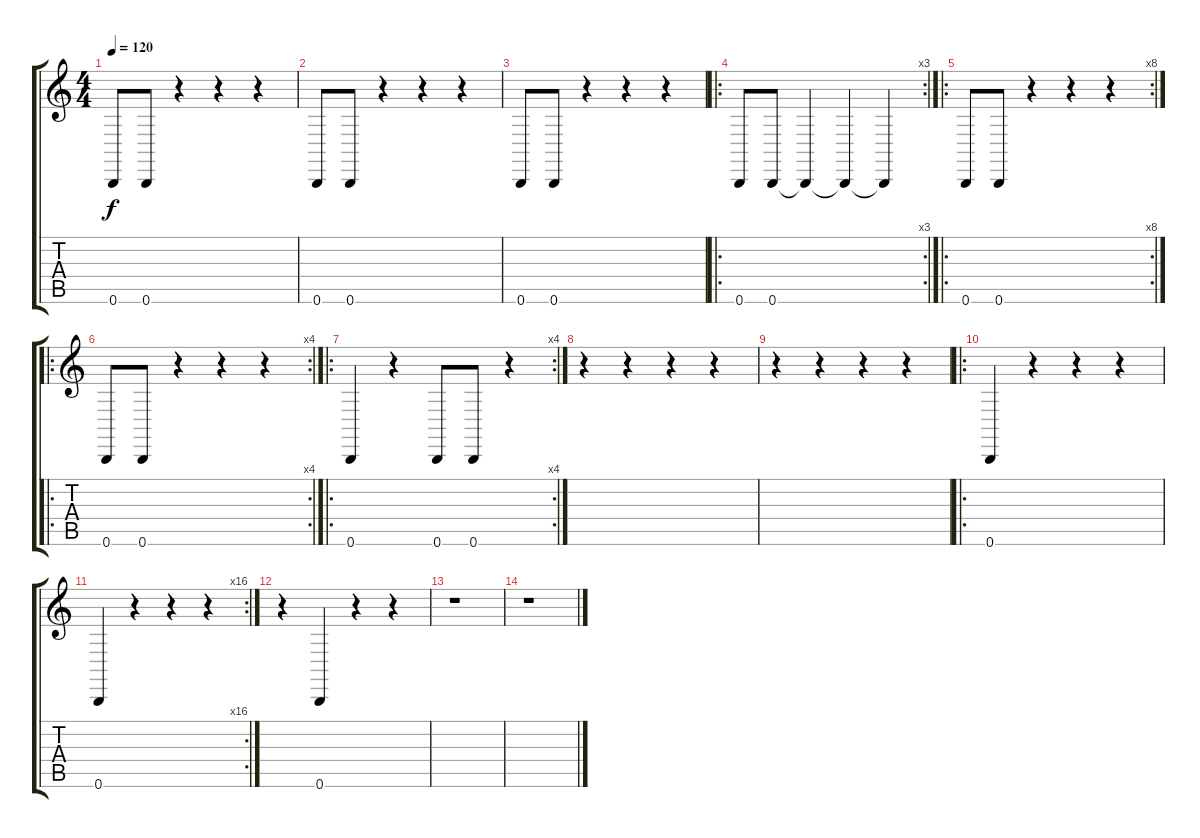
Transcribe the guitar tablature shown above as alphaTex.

\track "" {instrument rockorgan}
\staff {score tabs}
\tuning (B3 Gb3 D3 A2 E2 B1) {hide}
\ts (4 4)
\tempo 120
\clef g2
\ks c
0.6.8{dy f} 0.6.8 r.4 r.4 r.4 |
0.6.8 0.6.8 r.4 r.4 r.4 |
0.6.8 0.6.8 r.4 r.4 r.4 |
\ro
\rc 3
0.6.8 0.6.8 0.6{t}.4 0.6{t}.4 0.6{t}.4 |
\ro
\rc 8
0.6.8 0.6.8 r.4 r.4 r.4 |
\ro
\rc 4
0.6.8 0.6.8 r.4 r.4 r.4 |
\ro
\rc 4
0.6.4 r.4 0.6.8 0.6.8 r.4 |
r.4 r.4 r.4 r.4 |
r.4 r.4 r.4 r.4 |
\ro
0.6.4 r.4 r.4 r.4 |
\rc 16
0.6.4 r.4 r.4 r.4 |
r.4 0.6.4 r.4 r.4 |
r.1 |
r.1
